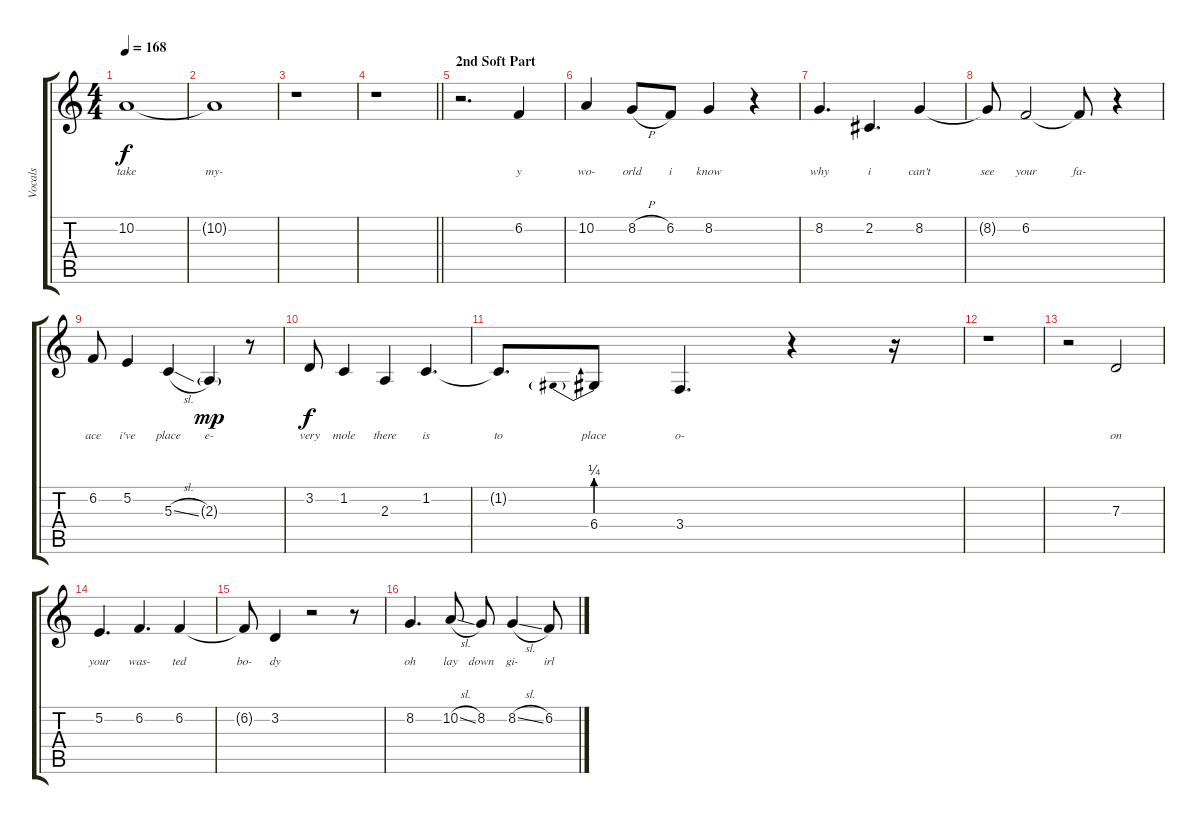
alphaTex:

\track ("Vocals" "Vocals") {instrument oboe}
\staff {score tabs}
\tuning (E4 B3 G3 D3 A2 D2) {hide}
\ts (4 4)
\tempo 168
\clef g2
\ks c
10.2.1{lyrics (0 "take") lyrics (1 "") lyrics (2 "") lyrics (3 "") lyrics (4 "") dy f} |
10.2{t}.1{lyrics (0 "my-") lyrics (1 "") lyrics (2 "") lyrics (3 "") lyrics (4 "")} |
r.1 |
\barLineRight lightlight
r.1 |
\section ("" "2nd Soft Part")
r.2{d instrument flute} 6.2.4{lyrics (0 "y") lyrics (1 "") lyrics (2 "") lyrics (3 "") lyrics (4 "")} |
10.2.4{lyrics (0 "wo-") lyrics (1 "") lyrics (2 "") lyrics (3 "") lyrics (4 "")} 8.2{h}.8{lyrics (0 "orld") lyrics (1 "") lyrics (2 "") lyrics (3 "") lyrics (4 "")} 6.2.8{lyrics (0 "i") lyrics (1 "") lyrics (2 "") lyrics (3 "") lyrics (4 "")} 8.2.4{lyrics (0 "know") lyrics (1 "") lyrics (2 "") lyrics (3 "") lyrics (4 "")} r.4 |
8.2.4{d lyrics (0 "why") lyrics (1 "") lyrics (2 "") lyrics (3 "") lyrics (4 "")} 2.2.4{d lyrics (0 "i") lyrics (1 "") lyrics (2 "") lyrics (3 "") lyrics (4 "")} 8.2.4{lyrics (0 "can't") lyrics (1 "") lyrics (2 "") lyrics (3 "") lyrics (4 "")} |
8.2{t}.8{lyrics (0 "see") lyrics (1 "") lyrics (2 "") lyrics (3 "") lyrics (4 "")} 6.2.2{lyrics (0 "your") lyrics (1 "") lyrics (2 "") lyrics (3 "") lyrics (4 "")} 6.2{t}.8{lyrics (0 "fa-") lyrics (1 "") lyrics (2 "") lyrics (3 "") lyrics (4 "")} r.4 |
6.2.8{lyrics (0 "ace") lyrics (1 "") lyrics (2 "") lyrics (3 "") lyrics (4 "")} 5.2.4{lyrics (0 "i've") lyrics (1 "") lyrics (2 "") lyrics (3 "") lyrics (4 "")} 5.3{sl}.4{lyrics (0 "place") lyrics (1 "") lyrics (2 "") lyrics (3 "") lyrics (4 "")} 2.3{g}.4{lyrics (0 "e-") lyrics (1 "") lyrics (2 "") lyrics (3 "") lyrics (4 "") dy mp} r.8 |
3.2.8{lyrics (0 "very") lyrics (1 "") lyrics (2 "") lyrics (3 "") lyrics (4 "") dy f} 1.2.4{lyrics (0 "mole") lyrics (1 "") lyrics (2 "") lyrics (3 "") lyrics (4 "")} 2.3.4{lyrics (0 "there") lyrics (1 "") lyrics (2 "") lyrics (3 "") lyrics (4 "")} 1.2.4{d lyrics (0 "is") lyrics (1 "") lyrics (2 "") lyrics (3 "") lyrics (4 "")} |
1.2{t}.8{d lyrics (0 "to") lyrics (1 "") lyrics (2 "") lyrics (3 "") lyrics (4 "")} 6.4{be (prebend 0 1 60 1)}.8{lyrics (0 "place") lyrics (1 "") lyrics (2 "") lyrics (3 "") lyrics (4 "")} 3.4.4{d lyrics (0 "o-") lyrics (1 "") lyrics (2 "") lyrics (3 "") lyrics (4 "")} r.4 r.16 |
r.1 |
r.2 7.3.2{lyrics (0 "on") lyrics (1 "") lyrics (2 "") lyrics (3 "") lyrics (4 "")} |
5.2.4{d lyrics (0 "your") lyrics (1 "") lyrics (2 "") lyrics (3 "") lyrics (4 "")} 6.2.4{d lyrics (0 "was-") lyrics (1 "") lyrics (2 "") lyrics (3 "") lyrics (4 "")} 6.2.4{lyrics (0 "ted") lyrics (1 "") lyrics (2 "") lyrics (3 "") lyrics (4 "")} |
6.2{t}.8{lyrics (0 "bo-") lyrics (1 "") lyrics (2 "") lyrics (3 "") lyrics (4 "")} 3.2.4{lyrics (0 "dy") lyrics (1 "") lyrics (2 "") lyrics (3 "") lyrics (4 "")} r.2 r.8 |
8.2.4{d lyrics (0 "oh") lyrics (1 "") lyrics (2 "") lyrics (3 "") lyrics (4 "")} 10.2{sl}.8{lyrics (0 "lay") lyrics (1 "") lyrics (2 "") lyrics (3 "") lyrics (4 "")} 8.2.8{lyrics (0 "down") lyrics (1 "") lyrics (2 "") lyrics (3 "") lyrics (4 "")} 8.2{sl}.4{lyrics (0 "gi-") lyrics (1 "") lyrics (2 "") lyrics (3 "") lyrics (4 "")} 6.2.8{lyrics (0 "irl") lyrics (1 "") lyrics (2 "") lyrics (3 "") lyrics (4 "")}
